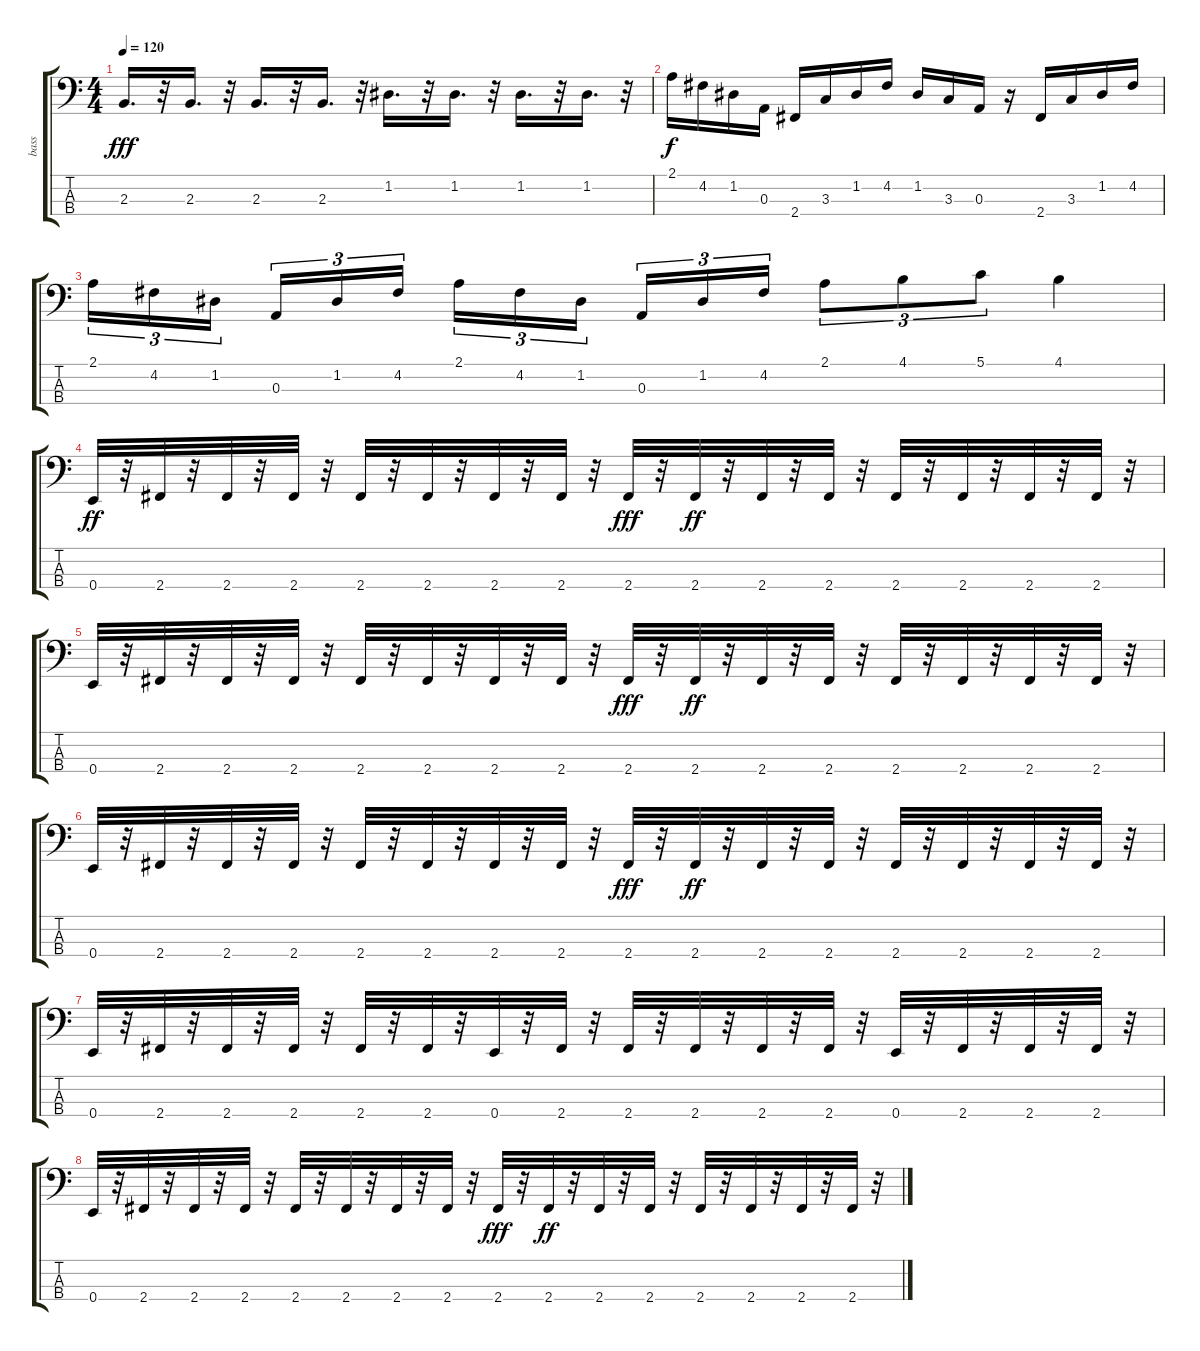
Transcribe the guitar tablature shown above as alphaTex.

\track ("bass" "bass") {instrument electricbassfinger}
\staff {score tabs}
\tuning (G2 D2 A1 E1) {hide}
\ts (4 4)
\tempo 120
\clef f4
\ks c
2.3.16{d dy fff} r.32 2.3.16{d} r.32 2.3.16{d} r.32 2.3.16{d} r.32 1.2.16{d} r.32 1.2.16{d} r.32 1.2.16{d} r.32 1.2.16{d} r.32 |
2.1.16{dy f} 4.2.16 1.2.16 0.3.16 2.4.16 3.3.16 1.2.16 4.2.16 1.2.16 3.3.16 0.3.16 r.16 2.4.16 3.3.16 1.2.16 4.2.16 |
2.1.16{tu (3 2)} 4.2.16{tu (3 2)} 1.2.16{tu (3 2) beam splitsecondary} 0.3.16{tu (3 2)} 1.2.16{tu (3 2)} 4.2.16{tu (3 2)} 2.1.16{tu (3 2)} 4.2.16{tu (3 2)} 1.2.16{tu (3 2) beam splitsecondary} 0.3.16{tu (3 2)} 1.2.16{tu (3 2)} 4.2.16{tu (3 2)} 2.1.8{tu (3 2)} 4.1.8{tu (3 2)} 5.1.8{tu (3 2)} 4.1.4 |
0.4.32{dy ff} r.32 2.4.32 r.32 2.4.32 r.32 2.4.32 r.32 2.4.32 r.32 2.4.32 r.32 2.4.32 r.32 2.4.32 r.32 2.4.32{dy fff} r.32 2.4.32{dy ff} r.32 2.4.32 r.32 2.4.32 r.32 2.4.32 r.32 2.4.32 r.32 2.4.32 r.32 2.4.32 r.32 |
0.4.32 r.32 2.4.32 r.32 2.4.32 r.32 2.4.32 r.32 2.4.32 r.32 2.4.32 r.32 2.4.32 r.32 2.4.32 r.32 2.4.32{dy fff} r.32 2.4.32{dy ff} r.32 2.4.32 r.32 2.4.32 r.32 2.4.32 r.32 2.4.32 r.32 2.4.32 r.32 2.4.32 r.32 |
0.4.32 r.32 2.4.32 r.32 2.4.32 r.32 2.4.32 r.32 2.4.32 r.32 2.4.32 r.32 2.4.32 r.32 2.4.32 r.32 2.4.32{dy fff} r.32 2.4.32{dy ff} r.32 2.4.32 r.32 2.4.32 r.32 2.4.32 r.32 2.4.32 r.32 2.4.32 r.32 2.4.32 r.32 |
0.4.32 r.32 2.4.32 r.32 2.4.32 r.32 2.4.32 r.32 2.4.32 r.32 2.4.32 r.32 0.4.32 r.32 2.4.32 r.32 2.4.32 r.32 2.4.32 r.32 2.4.32 r.32 2.4.32 r.32 0.4.32 r.32 2.4.32 r.32 2.4.32 r.32 2.4.32 r.32 |
0.4.32 r.32 2.4.32 r.32 2.4.32 r.32 2.4.32 r.32 2.4.32 r.32 2.4.32 r.32 2.4.32 r.32 2.4.32 r.32 2.4.32{dy fff} r.32 2.4.32{dy ff} r.32 2.4.32 r.32 2.4.32 r.32 2.4.32 r.32 2.4.32 r.32 2.4.32 r.32 2.4.32 r.32
